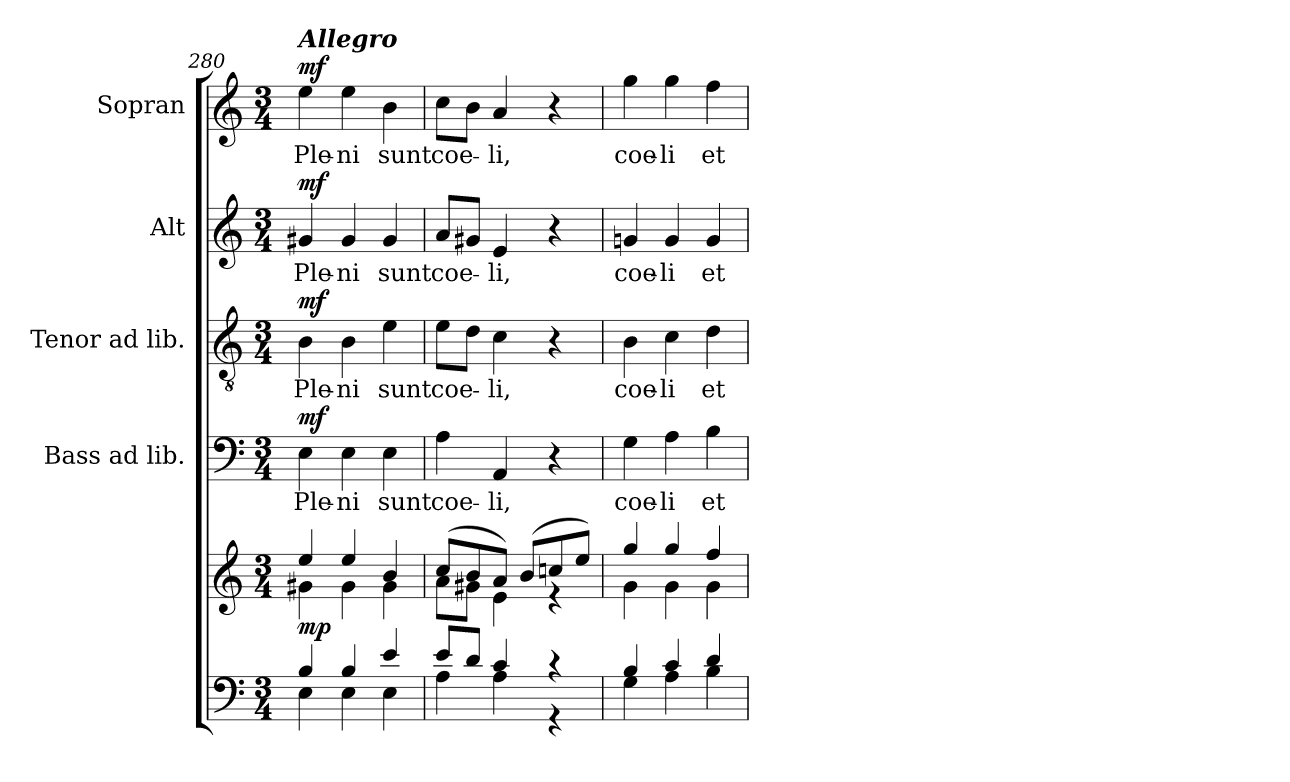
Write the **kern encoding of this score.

**kern	**kern	**dynam	**kern	**text	**dynam	**kern	**text	**dynam	**kern	**text	**dynam	**kern	**text	**dynam
*part5	*part5	*part5	*part4	*part4	*part4	*part3	*part3	*part3	*part2	*part2	*part2	*part1	*part1	*part1
*staff6	*staff5	*staff5/6	*staff4	*staff4	*staff4	*staff3	*staff3	*staff3	*staff2	*staff2	*staff2	*staff1	*staff1	*staff1
*	*	*	*I"Bass ad lib.	*	*	*I"Tenor ad lib.	*	*	*I"Alt	*	*	*I"Sopran	*	*
*	*	*	*I'B.	*	*	*I'T.	*	*	*I'A.	*	*	*I'S.	*	*
*clefF4	*clefG2	*	*clefF4	*	*	*clefGv2	*	*	*clefG2	*	*	*clefG2	*	*
*k[]	*k[]	*	*k[]	*	*	*k[]	*	*	*k[]	*	*	*k[]	*	*
*C:	*C:	*	*C:	*	*	*C:	*	*	*C:	*	*	*C:	*	*
*M3/4	*M3/4	*	*M3/4	*	*	*M3/4	*	*	*M3/4	*	*	*M3/4	*	*
=280	=280	=280	=280	=280	=280	=280	=280	=280	=280	=280	=280	=280	=280	=280
*^	*^	*	*	*	*	*	*	*	*	*	*	*	*	*
!	!	!	!	!	!	!	!	!	!	!	!	!	!	!LO:TX:a:Bi:t=Allegro	!	!
!	!	!	!	!LO:DY:b	!	!LO:LY:b	!LO:DY:a	!	!LO:LY:b	!LO:DY:a	!	!LO:LY:b	!LO:DY:a	!	!LO:LY:b	!LO:DY:a
4B/	4E\	4ee/	4g#X\	mp	4E\	Ple-	mf	4B\	Ple-	mf	4g#X/	Ple-	mf	4ee\	Ple-	mf
!	!	!	!	!	!	!LO:LY:b	!	!	!LO:LY:b	!	!	!LO:LY:b	!	!	!LO:LY:b	!
4B/	4E\	4ee/	4g#\	.	4E\	-ni	.	4B\	-ni	.	4g#/	-ni	.	4ee\	-ni	.
!	!	!	!	!	!	!LO:LY:b	!	!	!LO:LY:b	!	!	!LO:LY:b	!	!	!LO:LY:b	!
4e/	4E\	4b/	4g#\	.	4E\	sunt	.	4e\	sunt	.	4g#/	sunt	.	4b\	sunt	.
=281	=281	=281	=281	=281	=281	=281	=281	=281	=281	=281	=281	=281	=281	=281	=281	=281
!	!	!	!	!	!	!LO:LY:b	!	!	!LO:LY:b	!	!	!LO:LY:b	!	!	!LO:LY:b	!
8e/L	4A\	(>8cc/L	8a\L	.	4A\	coe-	.	8e\L	coe-	.	8a/L	coe-	.	8cc\L	coe-	.
8d/J	.	8b/	8g#X\J	.	.	.	.	8d\J	.	.	8g#X/J	.	.	8b\J	.	.
!	!	!	!	!	!	!LO:LY:b	!	!	!LO:LY:b	!	!	!LO:LY:b	!	!	!LO:LY:b	!
4c/	4A\	8a/J)	4e\	.	4AA/	-li,	.	4c\	-li,	.	4e/	-li,	.	4a/	-li,	.
.	.	(>8b/L	.	.	.	.	.	.	.	.	.	.	.	.	.	.
4r	4r	8ccn/	4re	.	4r	.	.	4r	.	.	4r	.	.	4r	.	.
.	.	8ee/J)	.	.	.	.	.	.	.	.	.	.	.	.	.	.
=282	=282	=282	=282	=282	=282	=282	=282	=282	=282	=282	=282	=282	=282	=282	=282	=282
!	!	!	!	!	!	!LO:LY:b	!	!	!LO:LY:b	!	!	!LO:LY:b	!	!	!LO:LY:b	!
4B/	4G\	4gg/	4g\	.	4G\	coe-	.	4B\	coe-	.	4gn/	coe-	.	4gg\	coe-	.
!	!	!	!	!	!	!LO:LY:b	!	!	!LO:LY:b	!	!	!LO:LY:b	!	!	!LO:LY:b	!
4c/	4A\	4gg/	4g\	.	4A\	-li	.	4c\	-li	.	4g/	-li	.	4gg\	-li	.
!	!	!	!	!	!	!LO:LY:b	!	!	!LO:LY:b	!	!	!LO:LY:b	!	!	!LO:LY:b	!
4d/	4B\	4ff/	4g\	.	4B\	et	.	4d\	et	.	4g/	et	.	4ff\	et	.
*v	*v	*	*	*	*	*	*	*	*	*	*	*	*	*	*	*
*	*v	*v	*	*	*	*	*	*	*	*	*	*	*	*	*
=	=	=	=	=	=	=	=	=	=	=	=	=	=	=
*-	*-	*-	*-	*-	*-	*-	*-	*-	*-	*-	*-	*-	*-	*-
